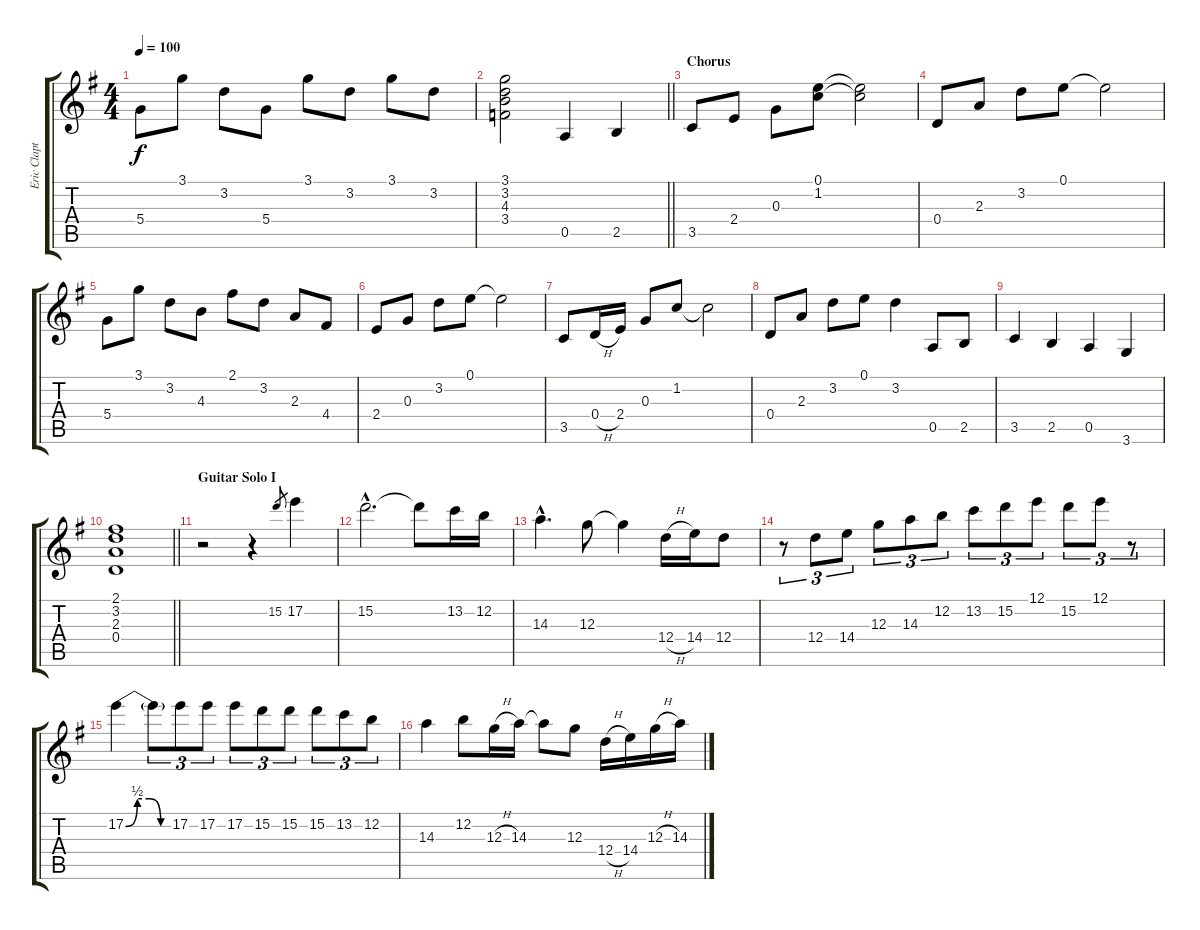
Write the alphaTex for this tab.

\track ("Eric Clapton Guitar" "Eric Clapt") {instrument electricguitarclean}
\staff {score tabs}
\tuning (E4 B3 G3 D3 A2 E2) {hide}
\ts (4 4)
\tempo 100
\clef g2
\ks g
5.4.8{dy f} 3.1.8 3.2.8 5.4.8 3.1.8 3.2.8 3.1.8 3.2.8 |
\barLineRight lightlight
(3.1 3.2 4.3 3.4).2 0.5.4 2.5.4 |
\section ("" "Chorus")
3.5.8 2.4.8 0.3.8 (0.1 1.2).8 (0.1{t} 1.2{t}).2 |
0.4.8 2.3.8 3.2.8 0.1.8 0.1{t}.2 |
5.4.8 3.1.8 3.2.8 4.3.8 2.1.8 3.2.8 2.3.8 4.4.8 |
2.4.8 0.3.8 3.2.8 0.1.8 0.1{t}.2 |
3.5.8 0.4{h}.16 2.4.16 0.3.8 1.2.8 1.2{t}.2 |
0.4.8 2.3.8 3.2.8 0.1.8 3.2.4 0.5.8 2.5.8 |
3.5.4 2.5.4 0.5.4 3.6.4 |
\barLineRight lightlight
(2.1 3.2 2.3 0.4).1 |
\section ("" "Guitar Solo I")
r.2{instrument electricguitarjazz} r.4 15.2.8{gr} 17.2.4 |
15.2{hac}.2{d} 15.2{t}.8 13.2.16 12.2.16 |
14.3{hac}.4{d} 12.3.8 12.3{t}.4 12.4{h}.16 14.4.16 12.4.8 |
r.8{tu (3 2)} 12.4.8{tu (3 2)} 14.4.8{tu (3 2)} 12.3.8{tu (3 2)} 14.3.8{tu (3 2)} 12.2.8{tu (3 2)} 13.2.8{tu (3 2)} 15.2.8{tu (3 2)} 12.1.8{tu (3 2)} 15.2.8{tu (3 2)} 12.1.8{tu (3 2)} r.8{tu (3 2)} |
17.2{be (custom 0 0 15 2 30 2 45 0 60 0)}.4 17.2{t}.8{tu (3 2)} 17.2.8{tu (3 2)} 17.2.8{tu (3 2)} 17.2.8{tu (3 2)} 15.2.8{tu (3 2)} 15.2.8{tu (3 2)} 15.2.8{tu (3 2)} 13.2.8{tu (3 2)} 12.2.8{tu (3 2)} |
14.3.4 12.2.8 12.3{h}.16 14.3.16 14.3{t}.8 12.3.8 12.4{h}.16 14.4.16 12.3{h}.16 14.3.16
